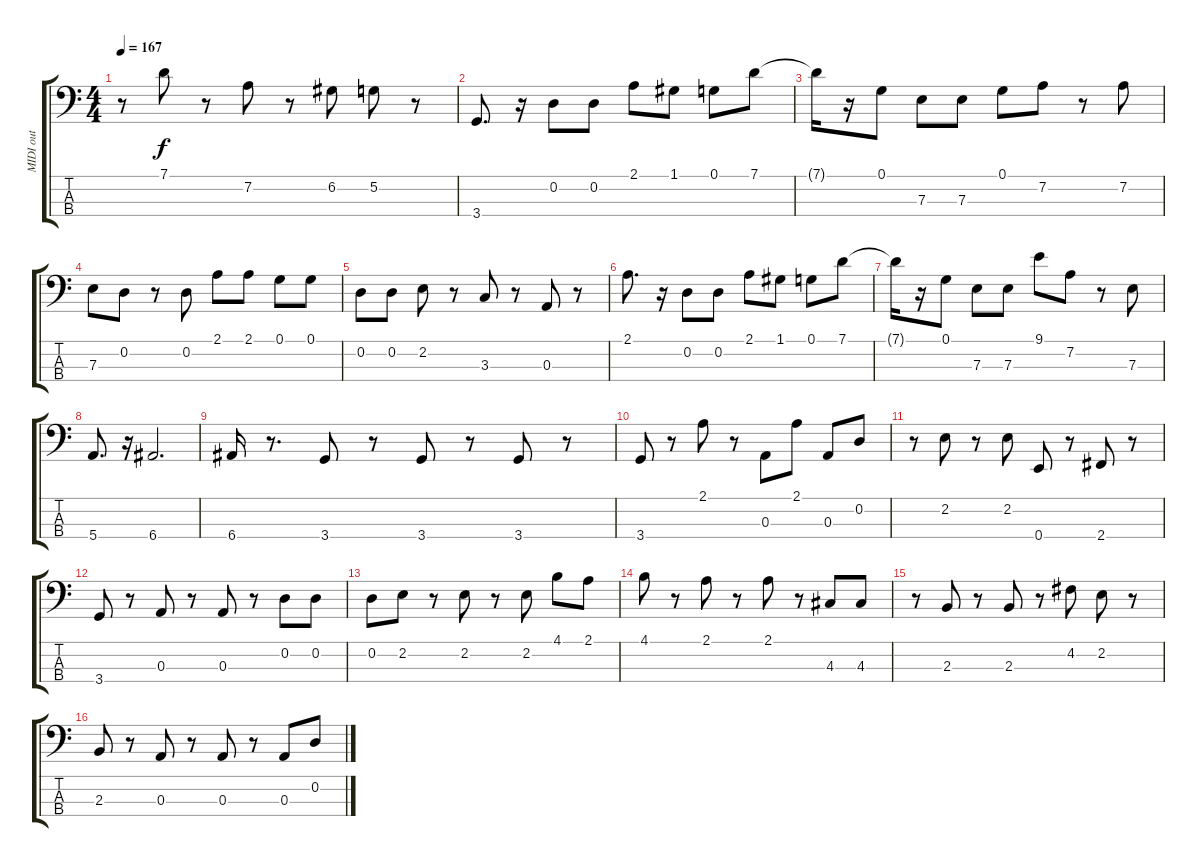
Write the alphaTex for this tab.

\track ("MIDI out" "MIDI out") {instrument electricbasspick}
\staff {score tabs}
\tuning (G2 D2 A1 E1) {hide}
\ts (4 4)
\tempo 167
\clef f4
\ks c
r.8{dy f} 7.1.8 r.8 7.2.8 r.8 6.2.8 5.2.8 r.8 |
3.4.8{d} r.16 0.2.8 0.2.8 2.1.8 1.1.8 0.1.8 7.1.8 |
7.1{t}.16 r.16 0.1.8 7.3.8 7.3.8 0.1.8 7.2.8 r.8 7.2.8 |
7.3.8 0.2.8 r.8 0.2.8 2.1.8 2.1.8 0.1.8 0.1.8 |
0.2.8 0.2.8 2.2.8 r.8 3.3.8 r.8 0.3.8 r.8 |
2.1.8{d} r.16 0.2.8 0.2.8 2.1.8 1.1.8 0.1.8 7.1.8 |
7.1{t}.16 r.16 0.1.8 7.3.8 7.3.8 9.1.8 7.2.8 r.8 7.3.8 |
5.4.8{d} r.16 6.4.2{d} |
6.4.16 r.8{d} 3.4.8 r.8 3.4.8 r.8 3.4.8 r.8 |
3.4.8 r.8 2.1.8 r.8 0.3.8 2.1.8 0.3.8 0.2.8 |
r.8 2.2.8 r.8 2.2.8 0.4.8 r.8 2.4.8 r.8 |
3.4.8 r.8 0.3.8 r.8 0.3.8 r.8 0.2.8 0.2.8 |
0.2.8 2.2.8 r.8 2.2.8 r.8 2.2.8 4.1.8 2.1.8 |
4.1.8 r.8 2.1.8 r.8 2.1.8 r.8 4.3.8 4.3.8 |
r.8 2.3.8 r.8 2.3.8 r.8 4.2.8 2.2.8 r.8 |
2.3.8 r.8 0.3.8 r.8 0.3.8 r.8 0.3.8 0.2.8
